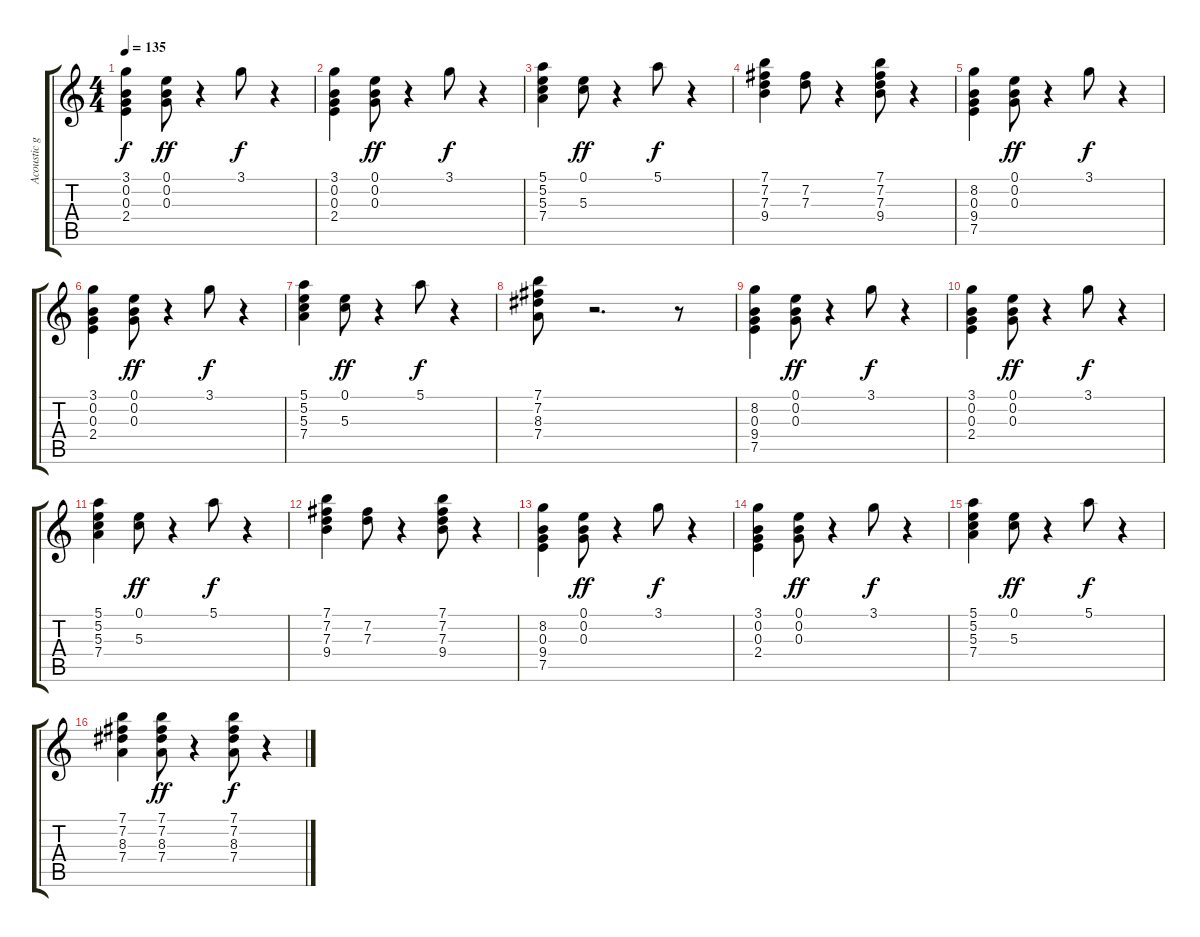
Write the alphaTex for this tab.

\track ("Acoustic guitar" "Acoustic g") {instrument acousticguitarsteel}
\staff {score tabs}
\tuning (E4 B3 G3 D3 A2 E2) {hide}
\ts (4 4)
\tempo 135
\clef g2
\ks c
(3.1 0.2 0.3 2.4).4{dy f instrument acousticguitarsteel} (0.1 0.2 0.3).8{dy ff} r.4 3.1.8{dy f} r.4 |
(3.1 0.2 0.3 2.4).4 (0.1 0.2 0.3).8{dy ff} r.4 3.1.8{dy f} r.4 |
(5.1 5.2 5.3 7.4).4 (0.1 5.3).8{dy ff} r.4 5.1.8{dy f} r.4 |
(7.1 7.2 7.3 9.4).4 (7.2 7.3).8 r.4 (7.1 7.2 7.3 9.4).8 r.4 |
(8.2 0.3 9.4 7.5).4 (0.1 0.2 0.3).8{dy ff} r.4 3.1.8{dy f} r.4 |
(3.1 0.2 0.3 2.4).4 (0.1 0.2 0.3).8{dy ff} r.4 3.1.8{dy f} r.4 |
(5.1 5.2 5.3 7.4).4 (0.1 5.3).8{dy ff} r.4 5.1.8{dy f} r.4 |
(7.1 7.2 8.3 7.4).8 r.2{d} r.8 |
(8.2 0.3 9.4 7.5).4 (0.1 0.2 0.3).8{dy ff} r.4 3.1.8{dy f} r.4 |
(3.1 0.2 0.3 2.4).4 (0.1 0.2 0.3).8{dy ff} r.4 3.1.8{dy f} r.4 |
(5.1 5.2 5.3 7.4).4 (0.1 5.3).8{dy ff} r.4 5.1.8{dy f} r.4 |
(7.1 7.2 7.3 9.4).4 (7.2 7.3).8 r.4 (7.1 7.2 7.3 9.4).8 r.4 |
(8.2 0.3 9.4 7.5).4 (0.1 0.2 0.3).8{dy ff} r.4 3.1.8{dy f} r.4 |
(3.1 0.2 0.3 2.4).4 (0.1 0.2 0.3).8{dy ff} r.4 3.1.8{dy f} r.4 |
(5.1 5.2 5.3 7.4).4 (0.1 5.3).8{dy ff} r.4 5.1.8{dy f} r.4 |
(7.1 7.2 8.3 7.4).4 (7.1 7.2 8.3 7.4).8{dy ff} r.4 (7.1 7.2 8.3 7.4).8{dy f} r.4
